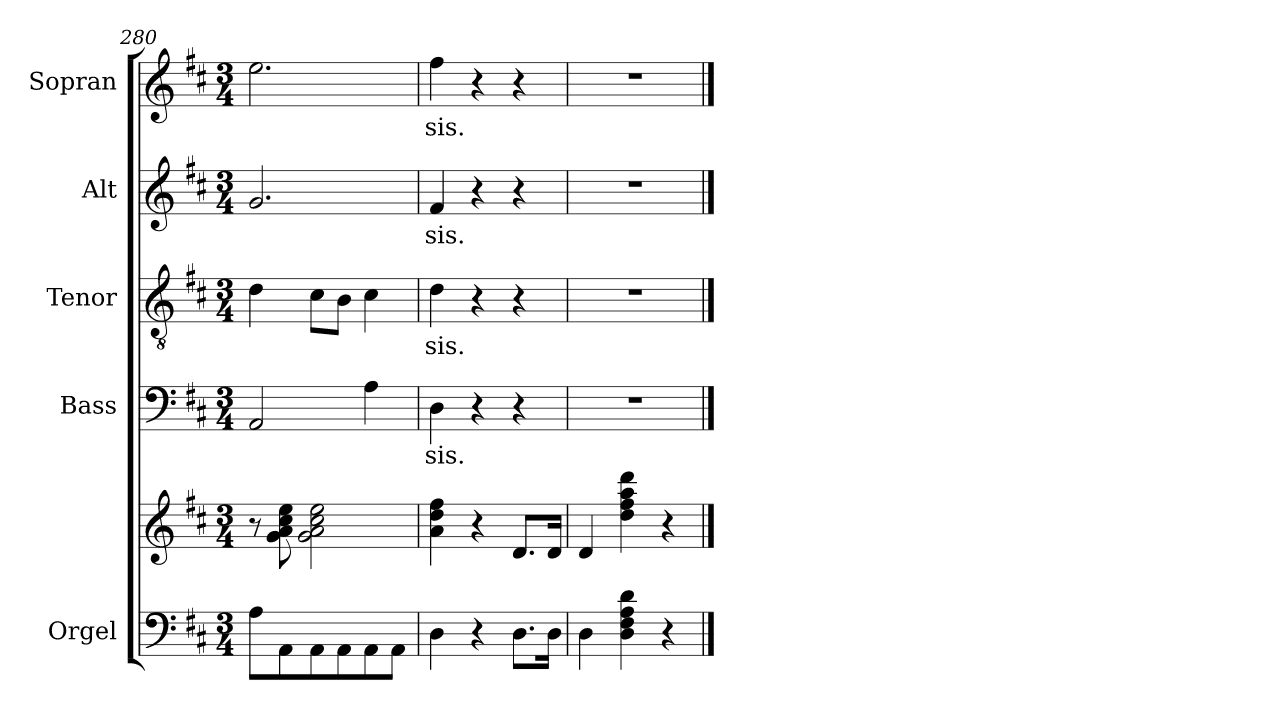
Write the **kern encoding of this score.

**kern	**kern	**kern	**text	**kern	**text	**kern	**text	**kern	**text
*part5	*part5	*part4	*part4	*part3	*part3	*part2	*part2	*part1	*part1
*staff6	*staff5	*staff4	*staff4	*staff3	*staff3	*staff2	*staff2	*staff1	*staff1
*I"Orgel	*	*I"Bass	*	*I"Tenor	*	*I"Alt	*	*I"Sopran	*
*I'Org.	*	*I'B.	*	*I'T.	*	*I'A.	*	*I'S.	*
*clefF4	*clefG2	*clefF4	*	*clefGv2	*	*clefG2	*	*clefG2	*
*k[f#c#]	*k[f#c#]	*k[f#c#]	*	*k[f#c#]	*	*k[f#c#]	*	*k[f#c#]	*
*D:	*D:	*D:	*	*D:	*	*D:	*	*D:	*
*M3/4	*M3/4	*M3/4	*	*M3/4	*	*M3/4	*	*M3/4	*
=280	=280	=280	=280	=280	=280	=280	=280	=280	=280
8A\L	8r	2AA/	.	4d\	.	2.g/	.	2.ee\	.
8AA\	8g\ 8a\ 8cc#\ 8ee\	.	.	.	.	.	.	.	.
8AA\	2g\ 2a\ 2cc#\ 2ee\	.	.	8c#\L	.	.	.	.	.
8AA\	.	.	.	8B\J	.	.	.	.	.
8AA\	.	4A\	.	4c#\	.	.	.	.	.
8AA\J	.	.	.	.	.	.	.	.	.
=281	=281	=281	=281	=281	=281	=281	=281	=281	=281
!	!	!	!LO:LY:b	!	!LO:LY:b	!	!LO:LY:b	!	!LO:LY:b
4D\	4a\ 4dd\ 4ff#\	4D\	-sis.	4d\	-sis.	4f#/	-sis.	4ff#\	-sis.
4r	4r	4r	.	4r	.	4r	.	4r	.
8.D\L	8.d/L	4r	.	4r	.	4r	.	4r	.
16D\Jk	16d/Jk	.	.	.	.	.	.	.	.
=282	=282	=282	=282	=282	=282	=282	=282	=282	=282
4D\	4d/	2.r	.	2.r	.	2.r	.	2.r	.
4D\ 4F#\ 4A\ 4d\	4dd\ 4ff#\ 4aa\ 4ddd\	.	.	.	.	.	.	.	.
4r	4r	.	.	.	.	.	.	.	.
==	==	==	==	==	==	==	==	==	==
*-	*-	*-	*-	*-	*-	*-	*-	*-	*-
